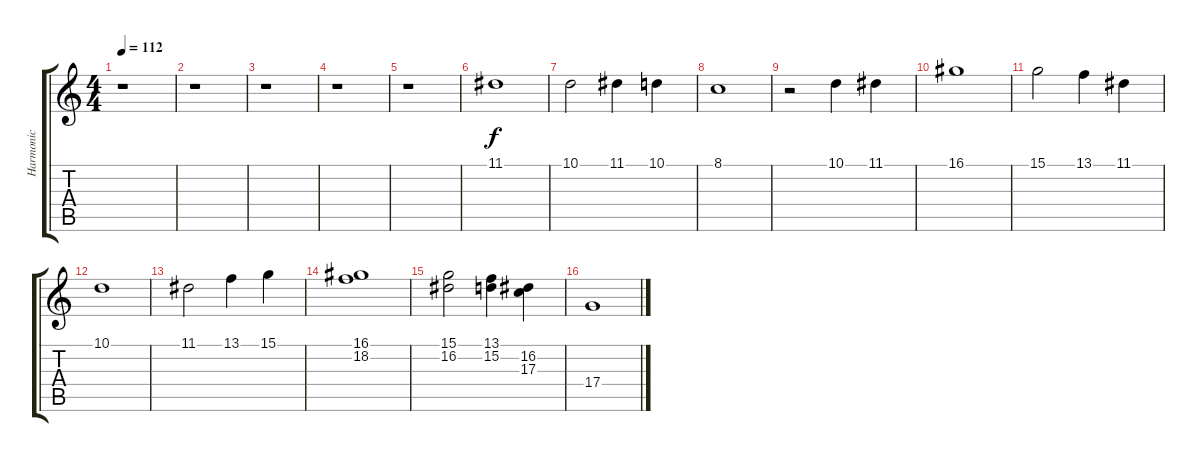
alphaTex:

\track ("Harmonic" "Harmonic") {instrument accordion}
\staff {score tabs}
\tuning (E4 B3 G3 D3 A2 E2) {hide}
\ts (4 4)
\tempo 112
\clef g2
\ks c
r.1{dy f} |
r.1 |
r.1 |
r.1 |
r.1 |
11.1.1 |
10.1.2 11.1.4 10.1.4 |
8.1.1 |
r.2 10.1.4 11.1.4 |
16.1.1 |
15.1.2 13.1.4 11.1.4 |
10.1.1 |
11.1.2 13.1.4 15.1.4 |
(16.1 18.2).1 |
(15.1 16.2).2 (13.1 15.2).4 (16.2 17.3).4 |
17.4.1
